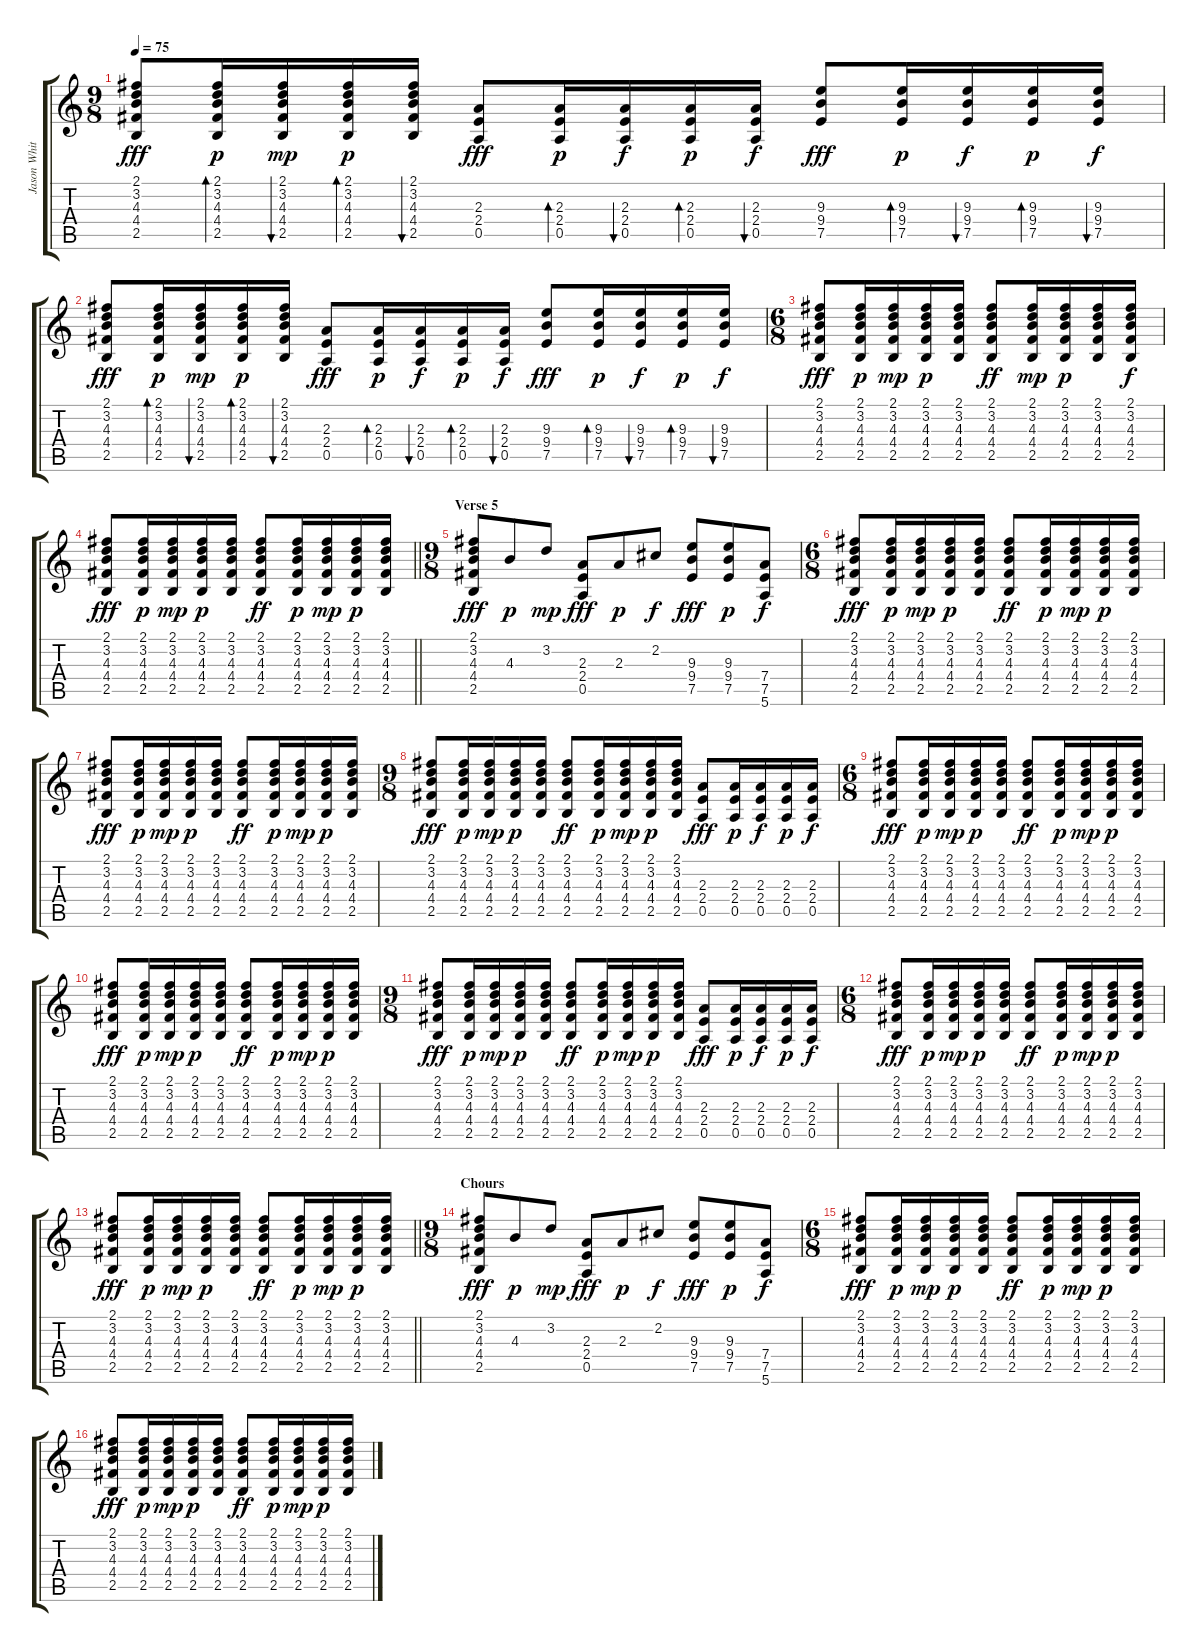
\track ("Jason White - Guitar" "Jason Whit") {instrument acousticguitarsteel}
\staff {score tabs}
\tuning (E4 B3 G3 D3 A2 E2) {hide}
\ts (9 8)
\tempo 75
\clef g2
\ks c
(2.1 3.2 4.3 4.4 2.5).8{dy fff} (2.1 3.2 4.3 4.4 2.5).16{bd 60 dy p} (2.1 3.2 4.3 4.4 2.5).16{bu 60 dy mp} (2.1 3.2 4.3 4.4 2.5).16{bd 60 dy p} (2.1 3.2 4.3 4.4 2.5).16{bu 60} (2.3 2.4 0.5).8{dy fff} (2.3 2.4 0.5).16{bd 60 dy p} (2.3 2.4 0.5).16{bu 60 dy f} (2.3 2.4 0.5).16{bd 60 dy p} (2.3 2.4 0.5).16{bu 60 dy f} (9.3 9.4 7.5).8{dy fff} (9.3 9.4 7.5).16{bd 60 dy p} (9.3 9.4 7.5).16{bu 60 dy f} (9.3 9.4 7.5).16{bd 60 dy p} (9.3 9.4 7.5).16{bu 60 dy f} |
(2.1 3.2 4.3 4.4 2.5).8{dy fff} (2.1 3.2 4.3 4.4 2.5).16{bd 60 dy p} (2.1 3.2 4.3 4.4 2.5).16{bu 60 dy mp} (2.1 3.2 4.3 4.4 2.5).16{bd 60 dy p} (2.1 3.2 4.3 4.4 2.5).16{bu 60} (2.3 2.4 0.5).8{dy fff} (2.3 2.4 0.5).16{bd 60 dy p} (2.3 2.4 0.5).16{bu 60 dy f} (2.3 2.4 0.5).16{bd 60 dy p} (2.3 2.4 0.5).16{bu 60 dy f} (9.3 9.4 7.5).8{dy fff} (9.3 9.4 7.5).16{bd 60 dy p} (9.3 9.4 7.5).16{bu 60 dy f} (9.3 9.4 7.5).16{bd 60 dy p} (9.3 9.4 7.5).16{bu 60 dy f} |
\ts (6 8)
(2.1 3.2 4.3 4.4 2.5).8{dy fff volume 13} (2.1 3.2 4.3 4.4 2.5).16{dy p} (2.1 3.2 4.3 4.4 2.5).16{dy mp} (2.1 3.2 4.3 4.4 2.5).16{dy p} (2.1 3.2 4.3 4.4 2.5).16 (2.1 3.2 4.3 4.4 2.5).8{dy ff} (2.1 3.2 4.3 4.4 2.5).16{dy mp} (2.1 3.2 4.3 4.4 2.5).16{dy p} (2.1 3.2 4.3 4.4 2.5).16 (2.1 3.2 4.3 4.4 2.5).16{dy f} |
\barLineRight lightlight
(2.1 3.2 4.3 4.4 2.5).8{dy fff} (2.1 3.2 4.3 4.4 2.5).16{dy p} (2.1 3.2 4.3 4.4 2.5).16{dy mp} (2.1 3.2 4.3 4.4 2.5).16{dy p} (2.1 3.2 4.3 4.4 2.5).16 (2.1 3.2 4.3 4.4 2.5).8{dy ff} (2.1 3.2 4.3 4.4 2.5).16{dy p} (2.1 3.2 4.3 4.4 2.5).16{dy mp} (2.1 3.2 4.3 4.4 2.5).16{dy p} (2.1 3.2 4.3 4.4 2.5).16 |
\ts (9 8)
\section ("" "Verse 5")
(2.1 3.2 4.3 4.4 2.5).8{dy fff volume 10 instrument distortionguitar} 4.3.8{dy p volume 16} 3.2.8{dy mp} (2.3 2.4 0.5).8{dy fff volume 10} 2.3.8{dy p volume 16} 2.2.8{dy f} (9.3 9.4 7.5).8{dy fff volume 10} (9.3 9.4 7.5).8{dy p} (7.4 7.5 5.6).8{dy f} |
\ts (6 8)
(2.1 3.2 4.3 4.4 2.5).8{dy fff} (2.1 3.2 4.3 4.4 2.5).16{dy p} (2.1 3.2 4.3 4.4 2.5).16{dy mp} (2.1 3.2 4.3 4.4 2.5).16{dy p} (2.1 3.2 4.3 4.4 2.5).16 (2.1 3.2 4.3 4.4 2.5).8{dy ff} (2.1 3.2 4.3 4.4 2.5).16{dy p} (2.1 3.2 4.3 4.4 2.5).16{dy mp} (2.1 3.2 4.3 4.4 2.5).16{dy p} (2.1 3.2 4.3 4.4 2.5).16 |
(2.1 3.2 4.3 4.4 2.5).8{dy fff} (2.1 3.2 4.3 4.4 2.5).16{dy p} (2.1 3.2 4.3 4.4 2.5).16{dy mp} (2.1 3.2 4.3 4.4 2.5).16{dy p} (2.1 3.2 4.3 4.4 2.5).16 (2.1 3.2 4.3 4.4 2.5).8{dy ff} (2.1 3.2 4.3 4.4 2.5).16{dy p} (2.1 3.2 4.3 4.4 2.5).16{dy mp} (2.1 3.2 4.3 4.4 2.5).16{dy p} (2.1 3.2 4.3 4.4 2.5).16 |
\ts (9 8)
(2.1 3.2 4.3 4.4 2.5).8{dy fff} (2.1 3.2 4.3 4.4 2.5).16{dy p} (2.1 3.2 4.3 4.4 2.5).16{dy mp} (2.1 3.2 4.3 4.4 2.5).16{dy p} (2.1 3.2 4.3 4.4 2.5).16 (2.1 3.2 4.3 4.4 2.5).8{dy ff} (2.1 3.2 4.3 4.4 2.5).16{dy p} (2.1 3.2 4.3 4.4 2.5).16{dy mp} (2.1 3.2 4.3 4.4 2.5).16{dy p} (2.1 3.2 4.3 4.4 2.5).16 (2.3 2.4 0.5).8{dy fff} (2.3 2.4 0.5).16{dy p} (2.3 2.4 0.5).16{dy f} (2.3 2.4 0.5).16{dy p} (2.3 2.4 0.5).16{dy f} |
\ts (6 8)
(2.1 3.2 4.3 4.4 2.5).8{dy fff} (2.1 3.2 4.3 4.4 2.5).16{dy p} (2.1 3.2 4.3 4.4 2.5).16{dy mp} (2.1 3.2 4.3 4.4 2.5).16{dy p} (2.1 3.2 4.3 4.4 2.5).16 (2.1 3.2 4.3 4.4 2.5).8{dy ff} (2.1 3.2 4.3 4.4 2.5).16{dy p} (2.1 3.2 4.3 4.4 2.5).16{dy mp} (2.1 3.2 4.3 4.4 2.5).16{dy p} (2.1 3.2 4.3 4.4 2.5).16 |
(2.1 3.2 4.3 4.4 2.5).8{dy fff} (2.1 3.2 4.3 4.4 2.5).16{dy p} (2.1 3.2 4.3 4.4 2.5).16{dy mp} (2.1 3.2 4.3 4.4 2.5).16{dy p} (2.1 3.2 4.3 4.4 2.5).16 (2.1 3.2 4.3 4.4 2.5).8{dy ff} (2.1 3.2 4.3 4.4 2.5).16{dy p} (2.1 3.2 4.3 4.4 2.5).16{dy mp} (2.1 3.2 4.3 4.4 2.5).16{dy p} (2.1 3.2 4.3 4.4 2.5).16 |
\ts (9 8)
(2.1 3.2 4.3 4.4 2.5).8{dy fff} (2.1 3.2 4.3 4.4 2.5).16{dy p} (2.1 3.2 4.3 4.4 2.5).16{dy mp} (2.1 3.2 4.3 4.4 2.5).16{dy p} (2.1 3.2 4.3 4.4 2.5).16 (2.1 3.2 4.3 4.4 2.5).8{dy ff} (2.1 3.2 4.3 4.4 2.5).16{dy p} (2.1 3.2 4.3 4.4 2.5).16{dy mp} (2.1 3.2 4.3 4.4 2.5).16{dy p} (2.1 3.2 4.3 4.4 2.5).16 (2.3 2.4 0.5).8{dy fff} (2.3 2.4 0.5).16{dy p} (2.3 2.4 0.5).16{dy f} (2.3 2.4 0.5).16{dy p} (2.3 2.4 0.5).16{dy f} |
\ts (6 8)
(2.1 3.2 4.3 4.4 2.5).8{dy fff} (2.1 3.2 4.3 4.4 2.5).16{dy p} (2.1 3.2 4.3 4.4 2.5).16{dy mp} (2.1 3.2 4.3 4.4 2.5).16{dy p} (2.1 3.2 4.3 4.4 2.5).16 (2.1 3.2 4.3 4.4 2.5).8{dy ff} (2.1 3.2 4.3 4.4 2.5).16{dy p} (2.1 3.2 4.3 4.4 2.5).16{dy mp} (2.1 3.2 4.3 4.4 2.5).16{dy p} (2.1 3.2 4.3 4.4 2.5).16 |
\barLineRight lightlight
(2.1 3.2 4.3 4.4 2.5).8{dy fff} (2.1 3.2 4.3 4.4 2.5).16{dy p} (2.1 3.2 4.3 4.4 2.5).16{dy mp} (2.1 3.2 4.3 4.4 2.5).16{dy p} (2.1 3.2 4.3 4.4 2.5).16 (2.1 3.2 4.3 4.4 2.5).8{dy ff} (2.1 3.2 4.3 4.4 2.5).16{dy p} (2.1 3.2 4.3 4.4 2.5).16{dy mp} (2.1 3.2 4.3 4.4 2.5).16{dy p} (2.1 3.2 4.3 4.4 2.5).16 |
\ts (9 8)
\section ("" "Chours")
(2.1 3.2 4.3 4.4 2.5).8{dy fff volume 10 instrument distortionguitar} 4.3.8{dy p volume 16} 3.2.8{dy mp} (2.3 2.4 0.5).8{dy fff volume 10} 2.3.8{dy p volume 16} 2.2.8{dy f} (9.3 9.4 7.5).8{dy fff volume 10} (9.3 9.4 7.5).8{dy p} (7.4 7.5 5.6).8{dy f} |
\ts (6 8)
(2.1 3.2 4.3 4.4 2.5).8{dy fff} (2.1 3.2 4.3 4.4 2.5).16{dy p} (2.1 3.2 4.3 4.4 2.5).16{dy mp} (2.1 3.2 4.3 4.4 2.5).16{dy p} (2.1 3.2 4.3 4.4 2.5).16 (2.1 3.2 4.3 4.4 2.5).8{dy ff} (2.1 3.2 4.3 4.4 2.5).16{dy p} (2.1 3.2 4.3 4.4 2.5).16{dy mp} (2.1 3.2 4.3 4.4 2.5).16{dy p} (2.1 3.2 4.3 4.4 2.5).16 |
(2.1 3.2 4.3 4.4 2.5).8{dy fff} (2.1 3.2 4.3 4.4 2.5).16{dy p} (2.1 3.2 4.3 4.4 2.5).16{dy mp} (2.1 3.2 4.3 4.4 2.5).16{dy p} (2.1 3.2 4.3 4.4 2.5).16 (2.1 3.2 4.3 4.4 2.5).8{dy ff} (2.1 3.2 4.3 4.4 2.5).16{dy p} (2.1 3.2 4.3 4.4 2.5).16{dy mp} (2.1 3.2 4.3 4.4 2.5).16{dy p} (2.1 3.2 4.3 4.4 2.5).16
